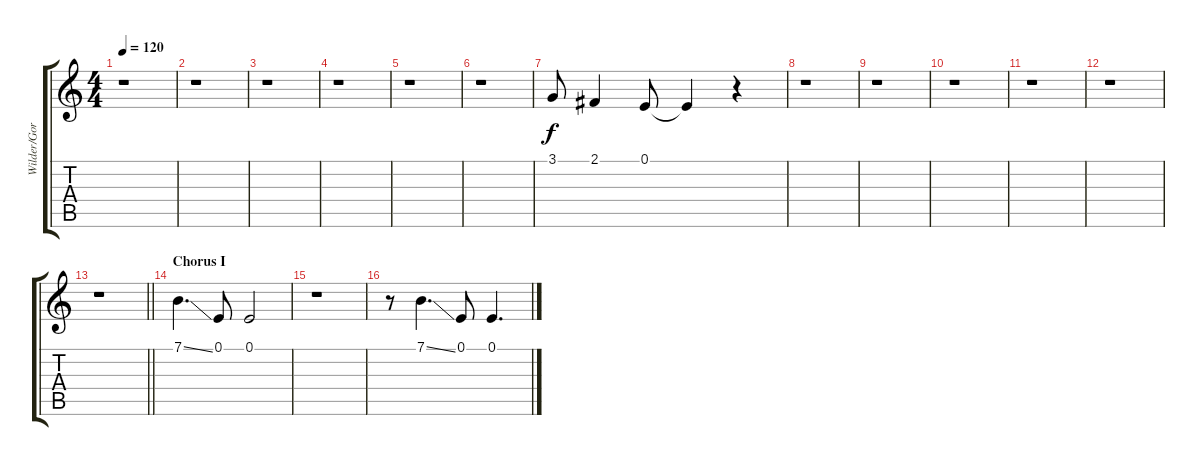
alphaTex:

\track ("Wilder/Gore - Back Vocal" "Wilder/Gor") {instrument voiceoohs}
\staff {score tabs}
\tuning (E4 B3 G3 D3 A2 E2) {hide}
\ts (4 4)
\tempo 120
\clef g2
\ks c
r.1{dy f} |
r.1 |
r.1 |
r.1 |
r.1 |
r.1 |
3.1.8 2.1.4 0.1.8 0.1{t}.4 r.4 |
r.1 |
r.1 |
r.1 |
r.1 |
r.1 |
\barLineRight lightlight
r.1 |
\section ("" "Chorus I")
7.1{ss}.4{d} 0.1.8 0.1.2 |
r.1 |
r.8 7.1{ss}.4{d} 0.1.8 0.1.4{d}
